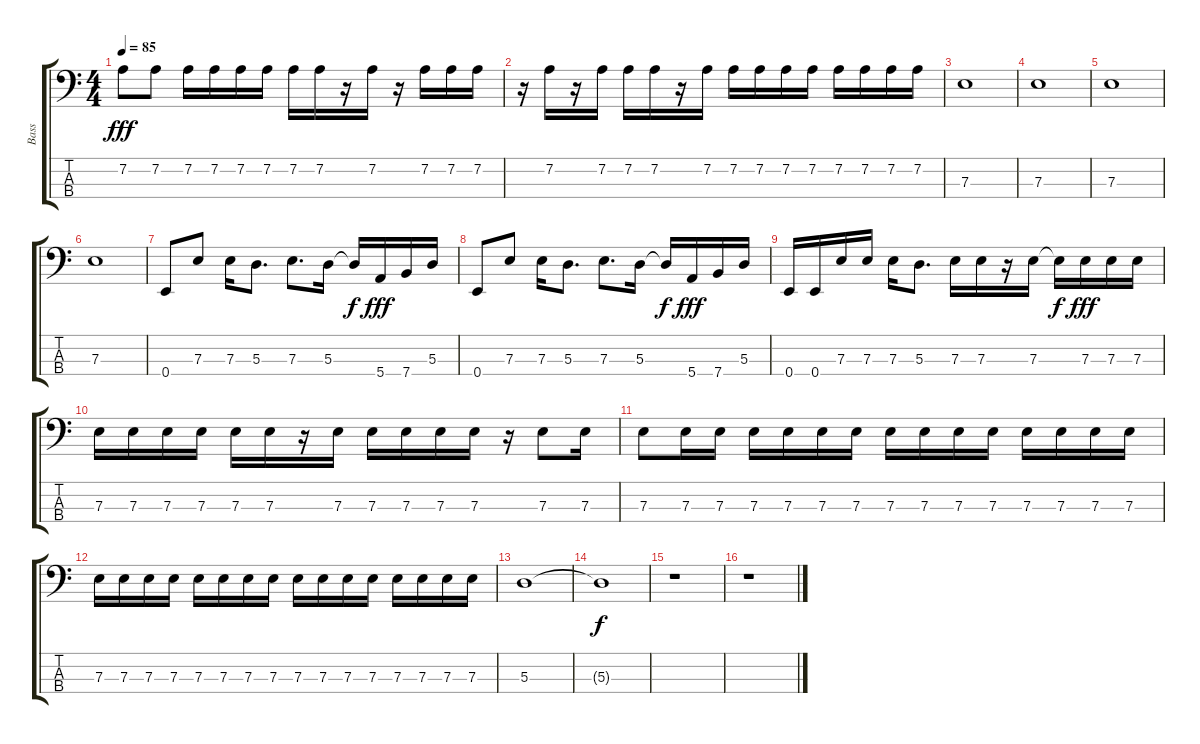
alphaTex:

\track ("Bass" "Bass") {instrument electricbassfinger}
\staff {score tabs}
\tuning (G2 D2 A1 E1) {hide}
\ts (4 4)
\tempo 85
\clef f4
\ks c
7.2.8{dy fff} 7.2.8 7.2.16 7.2.16 7.2.16 7.2.16 7.2.16 7.2.16 r.16 7.2.16 r.16 7.2.16 7.2.16 7.2.16 |
r.16 7.2.16 r.16 7.2.16 7.2.16 7.2.16 r.16 7.2.16 7.2.16 7.2.16 7.2.16 7.2.16 7.2.16 7.2.16 7.2.16 7.2.16 |
7.3.1 |
7.3.1 |
7.3.1 |
7.3.1 |
0.4.8 7.3.8 7.3.16 5.3.8{d} 7.3.8{d} 5.3.16 5.3{t}.16{dy f} 5.4.16{dy fff} 7.4.16 5.3.16 |
0.4.8 7.3.8 7.3.16 5.3.8{d} 7.3.8{d} 5.3.16 5.3{t}.16{dy f} 5.4.16{dy fff} 7.4.16 5.3.16 |
0.4.16 0.4.16 7.3.16 7.3.16 7.3.16 5.3.8{d} 7.3.16 7.3.16 r.16 7.3.16 7.3{t}.16{dy f} 7.3.16{dy fff} 7.3.16 7.3.16 |
7.3.16 7.3.16 7.3.16 7.3.16 7.3.16 7.3.16 r.16 7.3.16 7.3.16 7.3.16 7.3.16 7.3.16 r.16 7.3.8 7.3.16 |
7.3.8 7.3.16 7.3.16 7.3.16 7.3.16 7.3.16 7.3.16 7.3.16 7.3.16 7.3.16 7.3.16 7.3.16 7.3.16 7.3.16 7.3.16 |
7.3.16 7.3.16 7.3.16 7.3.16 7.3.16 7.3.16 7.3.16 7.3.16 7.3.16 7.3.16 7.3.16 7.3.16 7.3.16 7.3.16 7.3.16 7.3.16 |
5.3.1 |
5.3{t}.1{dy f} |
r.1 |
r.1
